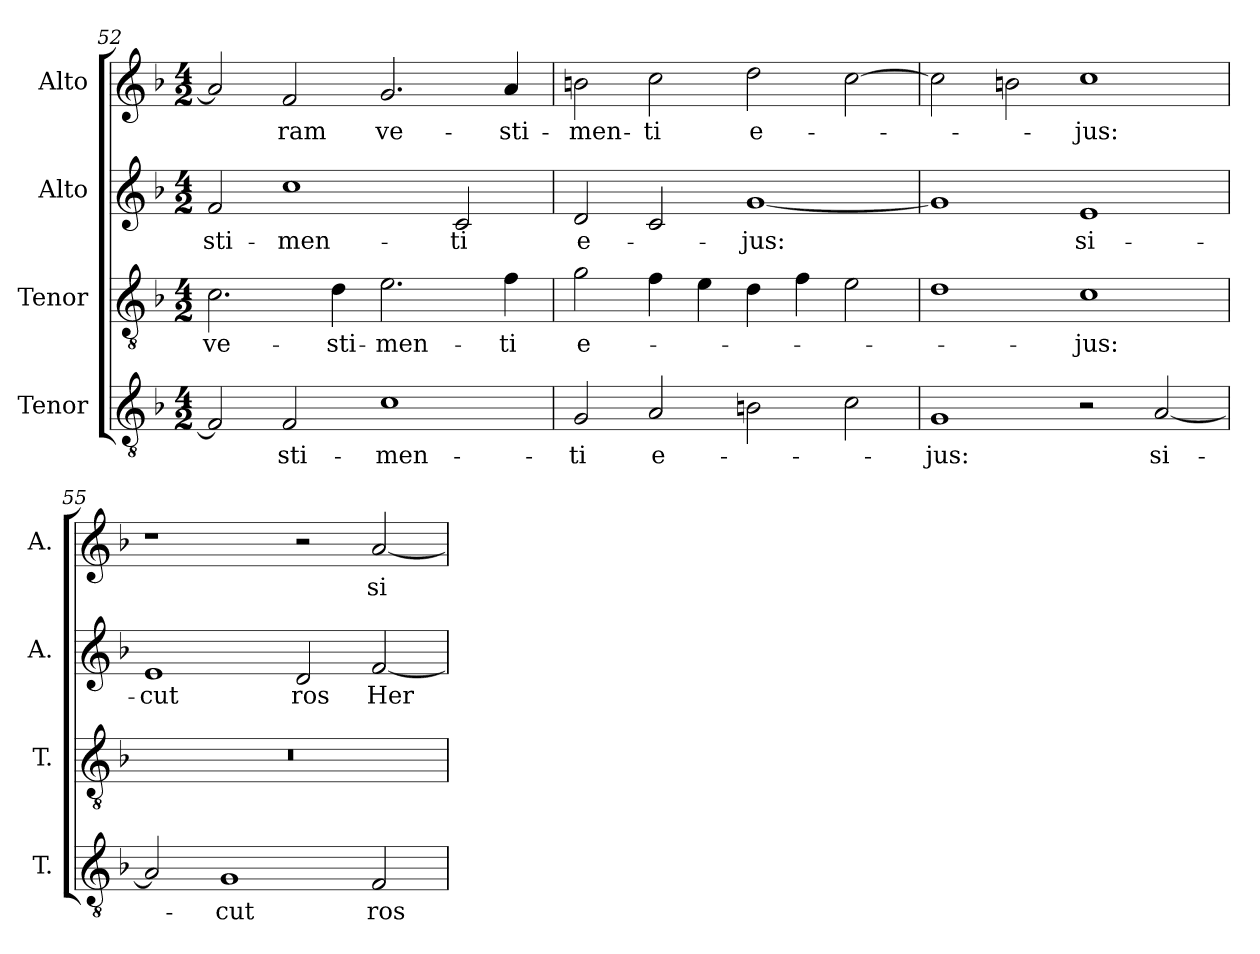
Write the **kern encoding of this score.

**kern	**text	**kern	**text	**kern	**text	**kern	**text
*part4	*part4	*part3	*part3	*part2	*part2	*part1	*part1
*staff4	*staff4	*staff3	*staff3	*staff2	*staff2	*staff1	*staff1
*I"Tenor	*	*I"Tenor	*	*I"Alto	*	*I"Alto	*
*I'T.	*	*I'T.	*	*I'A.	*	*I'A.	*
!!LO:LB:g=z
*clefGv2	*	*clefGv2	*	*clefG2	*	*clefG2	*
*ITrd7c12	*	*ITrd7c12	*	*	*	*	*
*k[b-]	*	*k[b-]	*	*k[b-]	*	*k[b-]	*
*F:	*	*F:	*	*F:	*	*F:	*
*M4/2	*	*M4/2	*	*M4/2	*	*M4/2	*
=52	=52	=52	=52	=52	=52	=52	=52
!	!	!	!LO:LY:b:color=#000000	!	!	!	!
!	!	!	!	!	!LO:LY:b:color=#000000	!	!
2FFi/]	.	2.Ci\	ve-	2fi/	-sti-	2ai/]	.
!	!LO:LY:b:color=#000000	!	!	!	!	!	!
!	!	!	!	!	!LO:LY:b:color=#000000	!	!
!	!	!	!	!	!	!	!LO:LY:b:color=#000000
2FFi/	-sti-	.	.	1cci	-men-	2fi/	-ram
!	!	!	!LO:LY:b:color=#000000	!	!	!	!
.	.	4Di\	-sti-	.	.	.	.
!	!LO:LY:b:color=#000000	!	!	!	!	!	!
!	!	!	!LO:LY:b:color=#000000	!	!	!	!
!	!	!	!	!	!	!	!LO:LY:b:color=#000000
1Ci	-men-	2.Ei\	-men-	.	.	2.gi/	ve-
!	!	!	!	!	!LO:LY:b:color=#000000	!	!
.	.	.	.	2ci/	-ti	.	.
!	!	!	!LO:LY:b:color=#000000	!	!	!	!
!	!	!	!	!	!	!	!LO:LY:b:color=#000000
.	.	4Fi\	-ti	.	.	4ai/	-sti-
=53	=53	=53	=53	=53	=53	=53	=53
!	!LO:LY:b:color=#000000	!	!	!	!	!	!
!	!	!	!LO:LY:b:color=#000000	!	!	!	!
!	!	!	!	!	!LO:LY:b:color=#000000	!	!
!	!	!	!	!	!	!	!LO:LY:b:color=#000000
2GGi/	-ti	2Gi\	e-	2di/	e-	2bni\	-men-
!	!LO:LY:b:color=#000000	!	!	!	!	!	!
!	!	!	!	!	!	!	!LO:LY:b:color=#000000
2AAi/	e-	4Fi\	.	2ci/	.	2cci\	-ti
.	.	4Ei\	.	.	.	.	.
!	!	!	!	!	!LO:LY:b:color=#000000	!	!
!	!	!	!	!	!	!	!LO:LY:b:color=#000000
2BBni\	.	4Di\	.	[1gi	-jus:	2ddi\	e-
.	.	4Fi\	.	.	.	.	.
2Ci\	.	2Ei\	.	.	.	[2cci\	.
=54	=54	=54	=54	=54	=54	=54	=54
!	!LO:LY:b:color=#000000	!	!	!	!	!	!
1GGi	-jus:	1Di	.	1gi]	.	2cci\]	.
.	.	.	.	.	.	2bni\	.
!	!	!	!LO:LY:b:color=#000000	!	!	!	!
!	!	!	!	!	!LO:LY:b:color=#000000	!	!
!	!	!	!	!	!	!	!LO:LY:b:color=#000000
2r	.	1Ci	-jus:	1ei	si-	1cci	-jus:
!	!LO:LY:b:color=#000000	!	!	!	!	!	!
[2AAi/	si-	.	.	.	.	.	.
=55	=55	=55	=55	=55	=55	=55	=55
!	!	!LO:N:vis=1	!	!	!	!	!
!	!	!	!	!	!LO:LY:b:color=#000000	!	!
2AAi/]	.	0r	.	1ei	-cut	1r	.
!	!LO:LY:b:color=#000000	!	!	!	!	!	!
1GGi	-cut	.	.	.	.	.	.
!	!	!	!	!	!LO:LY:b:color=#000000	!	!
.	.	.	.	2di/	ros	2r	.
!	!LO:LY:b:color=#000000	!	!	!	!	!	!
!	!	!	!	!	!LO:LY:b:color=#000000	!	!
!	!	!	!	!	!	!	!LO:LY:b:color=#000000
2FFi/	ros	.	.	[2fi/	Her-	[2ai/	si-
=	=	=	=	=	=	=	=
*-	*-	*-	*-	*-	*-	*-	*-
